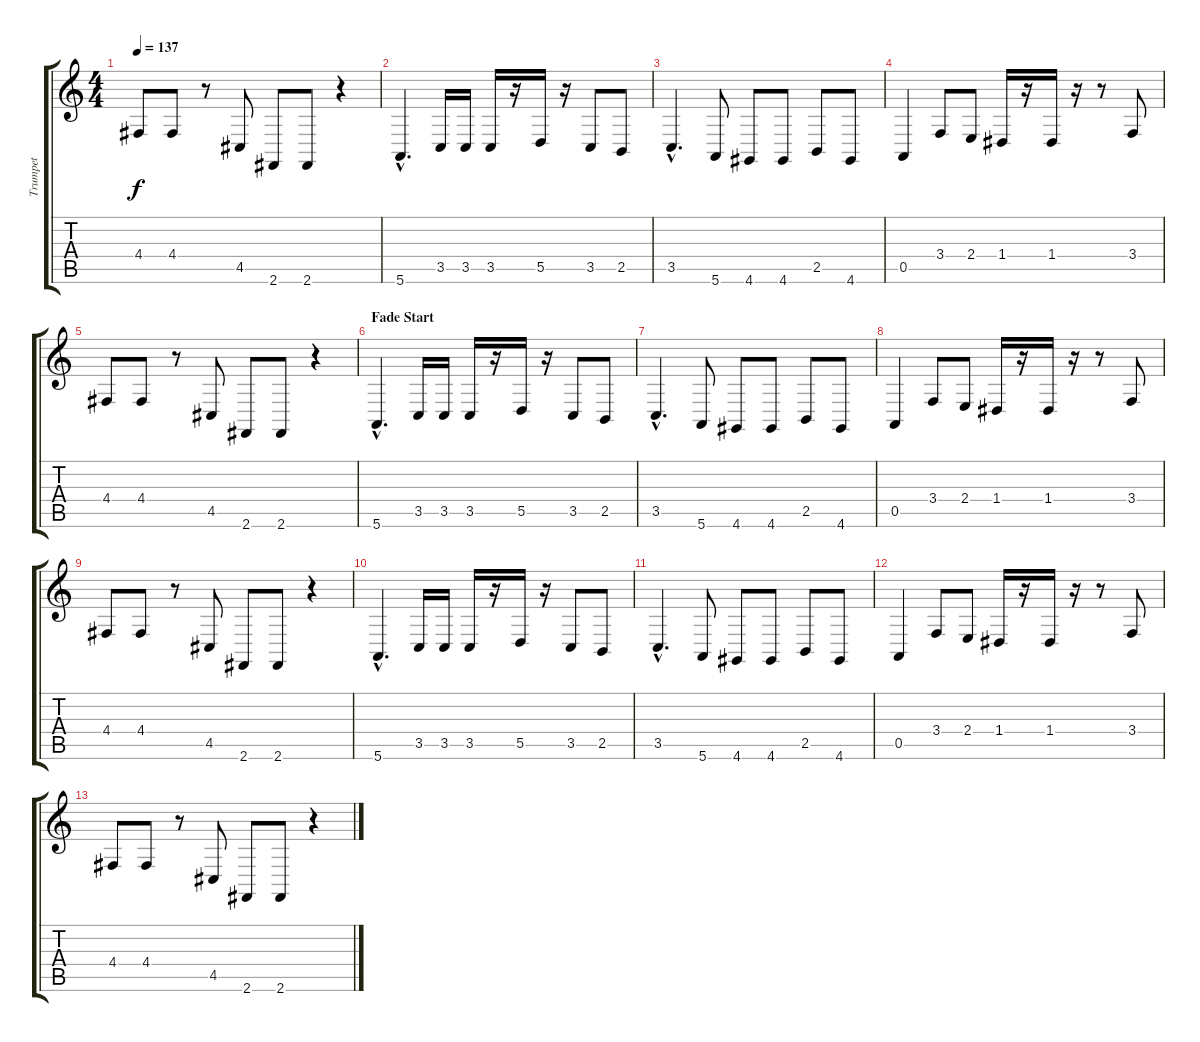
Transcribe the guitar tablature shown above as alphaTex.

\track ("Trumpet" "Trumpet") {instrument trumpet}
\staff {score tabs}
\tuning (E4 B3 G3 D3 A2 E2) {hide}
\ts (4 4)
\tempo 137
\clef g2
\ks c
4.4.8{dy f} 4.4.8 r.8 4.5.8 2.6.8 2.6.8 r.4 |
5.6{hac}.4{d} 3.5.16 3.5.16 3.5.16 r.16 5.5.16 r.16 3.5.8 2.5.8 |
3.5{hac}.4{d} 5.6.8 4.6.8 4.6.8 2.5.8 4.6.8 |
0.5.4 3.4.8 2.4.8 1.4.16 r.16 1.4.16 r.16 r.8 3.4.8 |
4.4.8 4.4.8 r.8 4.5.8 2.6.8 2.6.8 r.4 |
\section ("" "Fade Start")
5.6{hac}.4{d volume 0} 3.5.16 3.5.16 3.5.16 r.16 5.5.16 r.16 3.5.8 2.5.8 |
3.5{hac}.4{d} 5.6.8 4.6.8 4.6.8 2.5.8 4.6.8 |
0.5.4 3.4.8 2.4.8 1.4.16 r.16 1.4.16 r.16 r.8 3.4.8 |
4.4.8 4.4.8 r.8 4.5.8 2.6.8 2.6.8 r.4 |
5.6{hac}.4{d} 3.5.16 3.5.16 3.5.16 r.16 5.5.16 r.16 3.5.8 2.5.8 |
3.5{hac}.4{d} 5.6.8 4.6.8 4.6.8 2.5.8 4.6.8 |
0.5.4 3.4.8 2.4.8 1.4.16 r.16 1.4.16 r.16 r.8 3.4.8 |
4.4.8 4.4.8 r.8 4.5.8 2.6.8 2.6.8 r.4
